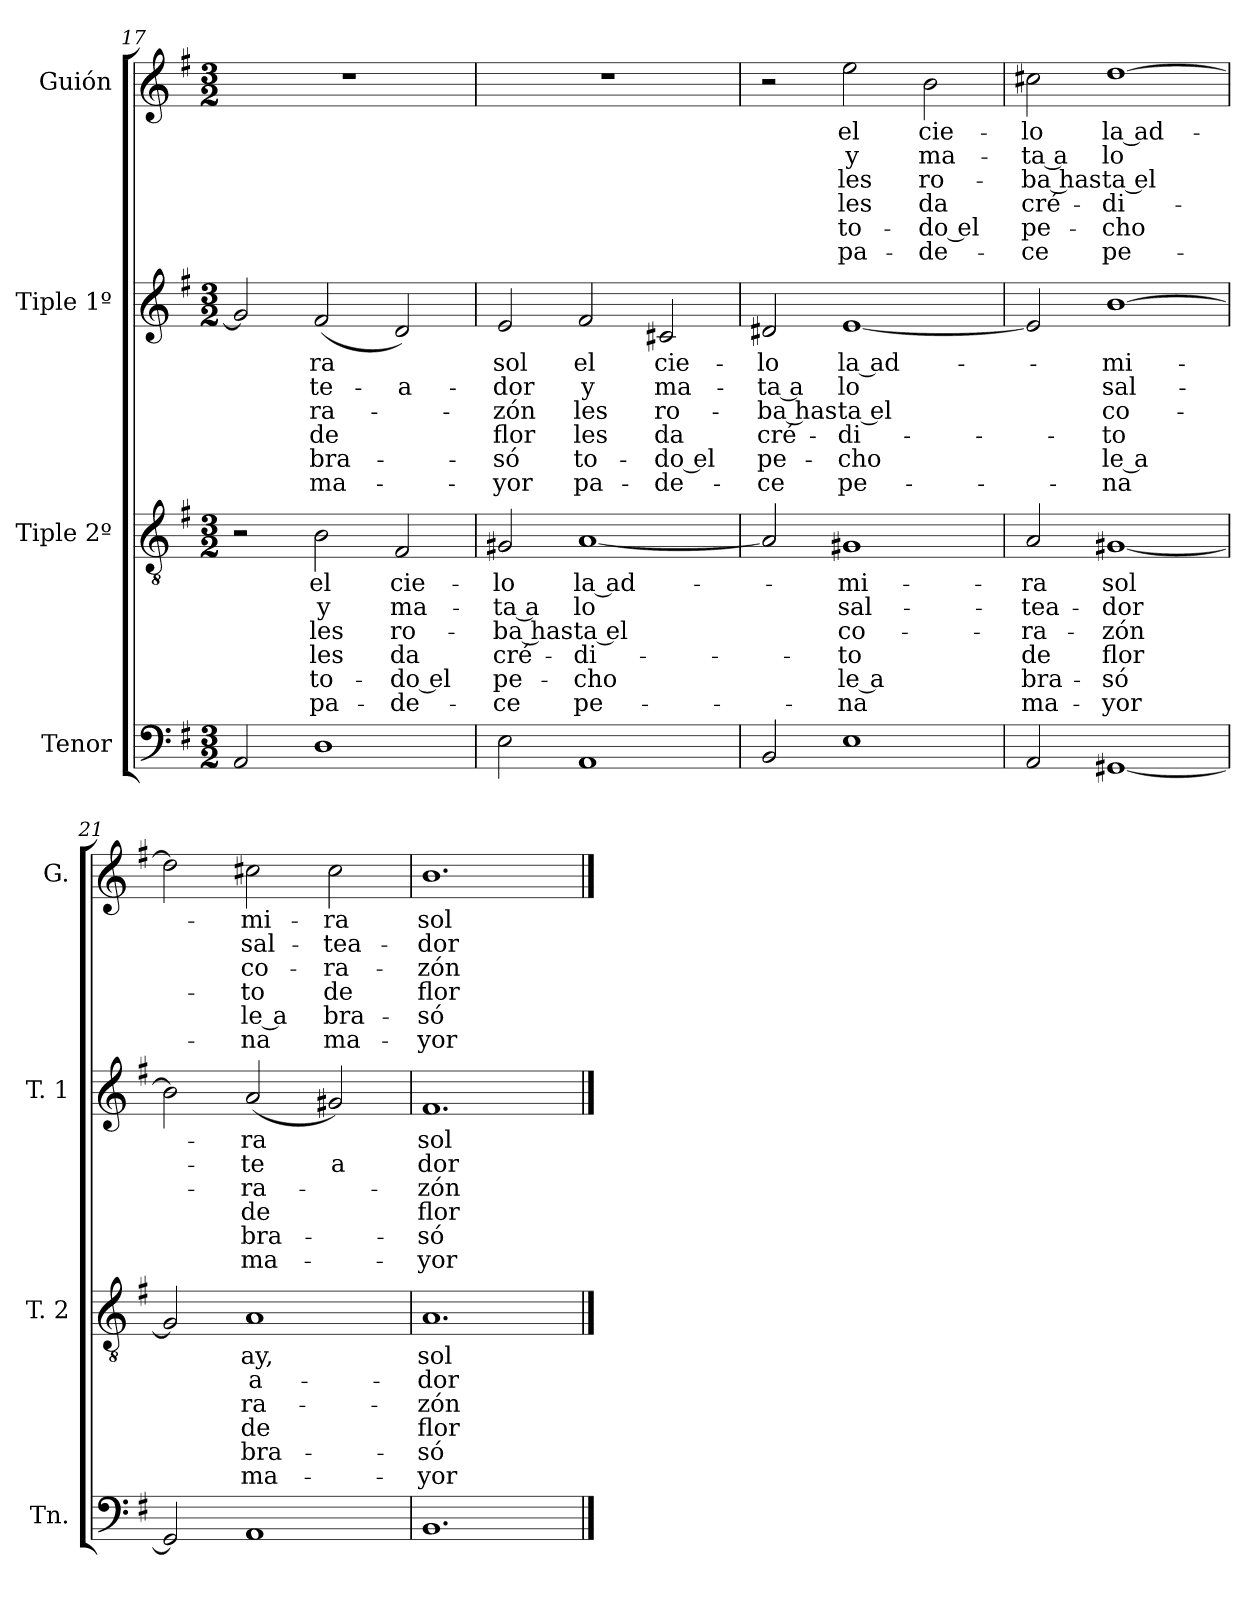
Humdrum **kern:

**kern	**kern	**text	**text	**text	**text	**text	**text	**kern	**text	**text	**text	**text	**text	**text	**kern	**text	**text	**text	**text	**text	**text
*part4	*part3	*part3	*part3	*part3	*part3	*part3	*part3	*part2	*part2	*part2	*part2	*part2	*part2	*part2	*part1	*part1	*part1	*part1	*part1	*part1	*part1
*staff4	*staff3	*staff3	*staff3	*staff3	*staff3	*staff3	*staff3	*staff2	*staff2	*staff2	*staff2	*staff2	*staff2	*staff2	*staff1	*staff1	*staff1	*staff1	*staff1	*staff1	*staff1
*I"Tenor	*I"Tiple 2º	*	*	*	*	*	*	*I"Tiple 1º	*	*	*	*	*	*	*I"Guión	*	*	*	*	*	*
*I'Tn.	*I'T. 2	*	*	*	*	*	*	*I'T. 1	*	*	*	*	*	*	*I'G.	*	*	*	*	*	*
*clefF4	*clefGv2	*	*	*	*	*	*	*clefG2	*	*	*	*	*	*	*clefG2	*	*	*	*	*	*
*k[f#]	*k[f#]	*	*	*	*	*	*	*k[f#]	*	*	*	*	*	*	*k[f#]	*	*	*	*	*	*
*M3/2	*M3/2	*	*	*	*	*	*	*M3/2	*	*	*	*	*	*	*M3/2	*	*	*	*	*	*
=17	=17	=17	=17	=17	=17	=17	=17	=17	=17	=17	=17	=17	=17	=17	=17	=17	=17	=17	=17	=17	=17
2AA	2r	.	.	.	.	.	.	2g]	.	.	.	.	.	.	1.r	.	.	.	.	.	.
1D	2B	el	y	les	les	to-	pa-	(2f#	-ra	-te-	-ra-	de	-bra-	ma-	.	.	.	.	.	.	.
.	2F#	cie-	ma-	ro-	da	-do el	-de-	2d)	.	-a-	.	.	.	.	.	.	.	.	.	.	.
=18	=18	=18	=18	=18	=18	=18	=18	=18	=18	=18	=18	=18	=18	=18	=18	=18	=18	=18	=18	=18	=18
2E	2G#X	-lo	-ta a	-ba has	cré-	pe-	-ce	2e	sol	-dor	-zón	flor	-só	-yor	1.r	.	.	.	.	.	.
1AA	[1A	la ad-	lo	-ta el	-di-	-cho	pe-	2f#	el	y	les	les	to-	pa-	.	.	.	.	.	.	.
.	.	.	.	.	.	.	.	2c#X	cie-	ma-	ro-	da	-do el	-de-	.	.	.	.	.	.	.
=19	=19	=19	=19	=19	=19	=19	=19	=19	=19	=19	=19	=19	=19	=19	=19	=19	=19	=19	=19	=19	=19
2BB	2A]	.	.	.	.	.	.	2d#X	-lo	-ta a	-ba has	cré-	pe-	-ce	2r	.	.	.	.	.	.
1E	1G#X	-mi-	sal-	co-	-to	le a	-na	[1e	la ad-	lo	-ta el	-di-	-cho	pe-	2ee	el	y	les	les	to-	pa-
.	.	.	.	.	.	.	.	.	.	.	.	.	.	.	2b	cie-	ma-	ro-	da	-do el	-de-
=20	=20	=20	=20	=20	=20	=20	=20	=20	=20	=20	=20	=20	=20	=20	=20	=20	=20	=20	=20	=20	=20
2AA	2A	-ra	-tea-	-ra-	de	-bra-	ma-	2e]	.	.	.	.	.	.	2cc#X	-lo	-ta a	-ba has	cré-	pe-	-ce
[1GG#X	[1G#X	sol	-dor	-zón	flor	-só	-yor	[1b	-mi-	sal-	co-	-to	le a	-na	[1dd	la ad-	lo	-ta el	-di-	-cho	pe-
=21	=21	=21	=21	=21	=21	=21	=21	=21	=21	=21	=21	=21	=21	=21	=21	=21	=21	=21	=21	=21	=21
2GG#]	2G#]	.	.	.	.	.	.	2b]	.	.	.	.	.	.	2dd]	.	.	.	.	.	.
1AA	1A	ay,	a-	ra-	de	bra-	ma-	(2a	-ra	-te	-ra-	de	-bra-	ma-	2cc#X	-mi-	sal-	co-	-to	le a	-na
.	.	.	.	.	.	.	.	2g#i)	.	a	.	.	.	.	2cc#	-ra	-tea-	-ra-	de	-bra-	ma-
=22	=22	=22	=22	=22	=22	=22	=22	=22	=22	=22	=22	=22	=22	=22	=22	=22	=22	=22	=22	=22	=22
1.BB	1.A	sol	-dor	-zón	flor	-só	-yor	1.f#	sol	dor	-zón	flor	-só	-yor	1.b	sol	-dor	-zón	flor	-só	-yor
==	==	==	==	==	==	==	==	==	==	==	==	==	==	==	==	==	==	==	==	==	==
*-	*-	*-	*-	*-	*-	*-	*-	*-	*-	*-	*-	*-	*-	*-	*-	*-	*-	*-	*-	*-	*-
